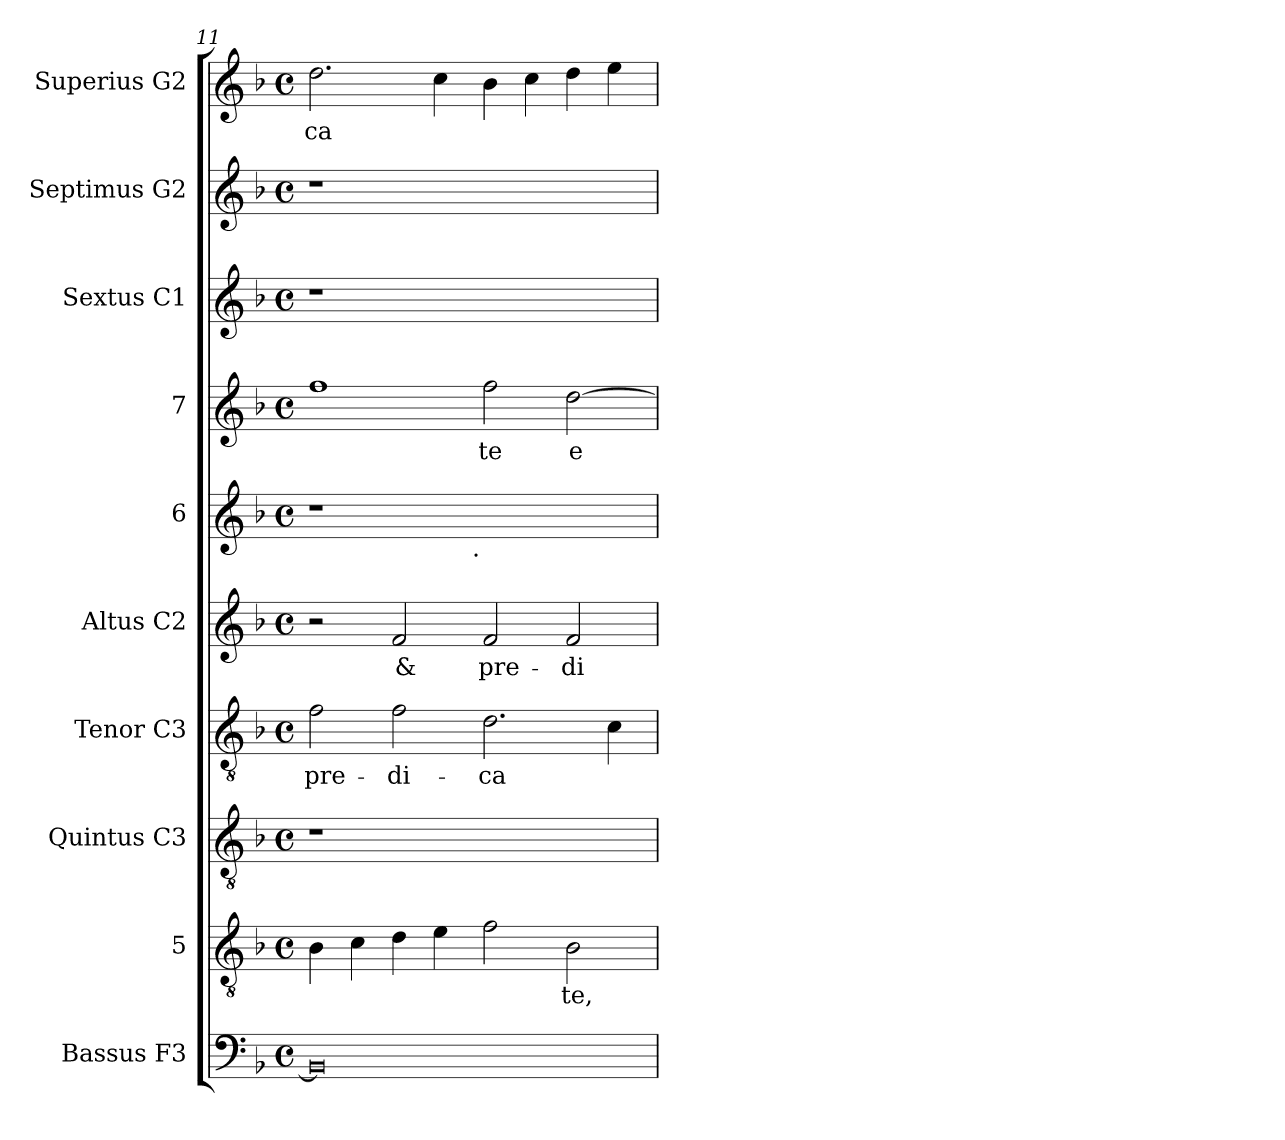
**kern	**text	**kern	**text	**kern	**kern	**text	**kern	**text	**kern	**kern	**text	**kern	**kern	**kern	**text
*part10	*part10	*part9	*part9	*part8	*part7	*part7	*part6	*part6	*part5	*part4	*part4	*part3	*part2	*part1	*part1
*staff10	*staff10	*staff9	*staff9	*staff8	*staff7	*staff7	*staff6	*staff6	*staff5	*staff4	*staff4	*staff3	*staff2	*staff1	*staff1
*I"Bassus  F3	*	*I"5	*	*I"Quintus  C3	*I"Tenor  C3	*	*I"Altus  C2	*	*I"6	*I"7	*	*I"Sextus  C1	*I"Septimus  G2	*I"Superius  G2	*
*I'B	*	*	*	*	*I'T	*	*I'A	*	*	*	*	*	*	*I'S	*
*clefF4	*	*clefGv2	*	*clefGv2	*clefGv2	*	*clefG2	*	*clefG2	*clefG2	*	*clefG2	*clefG2	*clefG2	*
*k[b-]	*	*k[b-]	*	*k[b-]	*k[b-]	*	*k[b-]	*	*k[b-]	*k[b-]	*	*k[b-]	*k[b-]	*k[b-]	*
*F:	*	*F:	*	*F:	*F:	*	*F:	*	*F:	*F:	*	*F:	*F:	*F:	*
*M4/4	*	*M4/4	*	*M4/4	*M4/4	*	*M4/4	*	*M4/4	*M4/4	*	*M4/4	*M4/4	*M4/4	*
*met(c)	*	*met(c)	*	*met(c)	*met(c)	*	*met(c)	*	*met(c)	*met(c)	*	*met(c)	*met(c)	*met(c)	*
=11	=11	=11	=11	=11	=11	=11	=11	=11	=11	=11	=11	=11	=11	=11	=11
!	!LO:LY:b:rj	!	!LO:LY:b:cj	!	!	!LO:LY:b:rj	!	!	!	!	!LO:LY:b:cj	!	!	!	!LO:LY:b:rj
*	*	*	*	*	*	*	*	*	*^	*	*	*	*	*	*
0BB-]	.	4B-\	--	1r	2f\	pre-	2r	.	1r	2ryy	1ff	--	1r	1r	2.dd\	-ca-
!	!	!	!LO:LY:b:cj	!	!	!	!	!	!	!	!	!	!	!	!	!
.	.	4c\	--	.	.	.	.	.	.	.	.	.	.	.	.	.
!	!	!	!LO:LY:b:cj	!	!	!LO:LY:b:rj	!	!LO:LY:b:rj	!	!	!	!	!	!	!	!
.	.	4d\	--	.	2f\	-di-	2f/	&	.	4...ryy	.	.	.	.	.	.
!	!	!	!LO:LY:b:cj	!	!	!	!	!	!	!	!	!	!	!	!	!LO:LY:b:rj
.	.	4e\	--	.	.	.	.	.	.	.	.	.	.	.	4cc\	--
!	!	!	!	!	!	!	!	!	!	!LO:TX:b:t=.	!	!	!	!	!	!
.	.	.	.	.	.	.	.	.	.	1ryy	.	.	.	.	.	.
!	!	!	!LO:LY:b:cj	!	!	!LO:LY:b:rj	!	!LO:LY:b:rj	!	!	!	!LO:LY:b:cj	!	!	!	!LO:LY:b:rj
.	.	2f\	--	1ryy	2.d\	-ca-	2f/	pre-	1ryy	.	2ff\	-te	1ryy	1ryy	4b-\	--
!	!	!	!	!	!	!	!	!	!	!	!	!	!	!	!	!LO:LY:b:rj
.	.	.	.	.	.	.	.	.	.	.	.	.	.	.	4cc\	--
!	!	!	!LO:LY:b:cj	!	!	!	!	!LO:LY:b:rj	!	!	!	!LO:LY:b:cj	!	!	!	!LO:LY:b:rj
.	.	2B-\	-te,	.	.	.	2f/	-di-	.	.	[>2dd\	e-	.	.	4dd\	--
!	!	!	!	!	!	!LO:LY:b:rj	!	!	!	!	!	!	!	!	!	!LO:LY:b:rj
.	.	.	.	.	4c\	--	.	.	.	.	.	.	.	.	4ee\	--
.	.	.	.	.	.	.	.	.	.	32ryy	.	.	.	.	.	.
*	*	*	*	*	*	*	*	*	*v	*v	*	*	*	*	*	*
=	=	=	=	=	=	=	=	=	=	=	=	=	=	=	=
*-	*-	*-	*-	*-	*-	*-	*-	*-	*-	*-	*-	*-	*-	*-	*-
